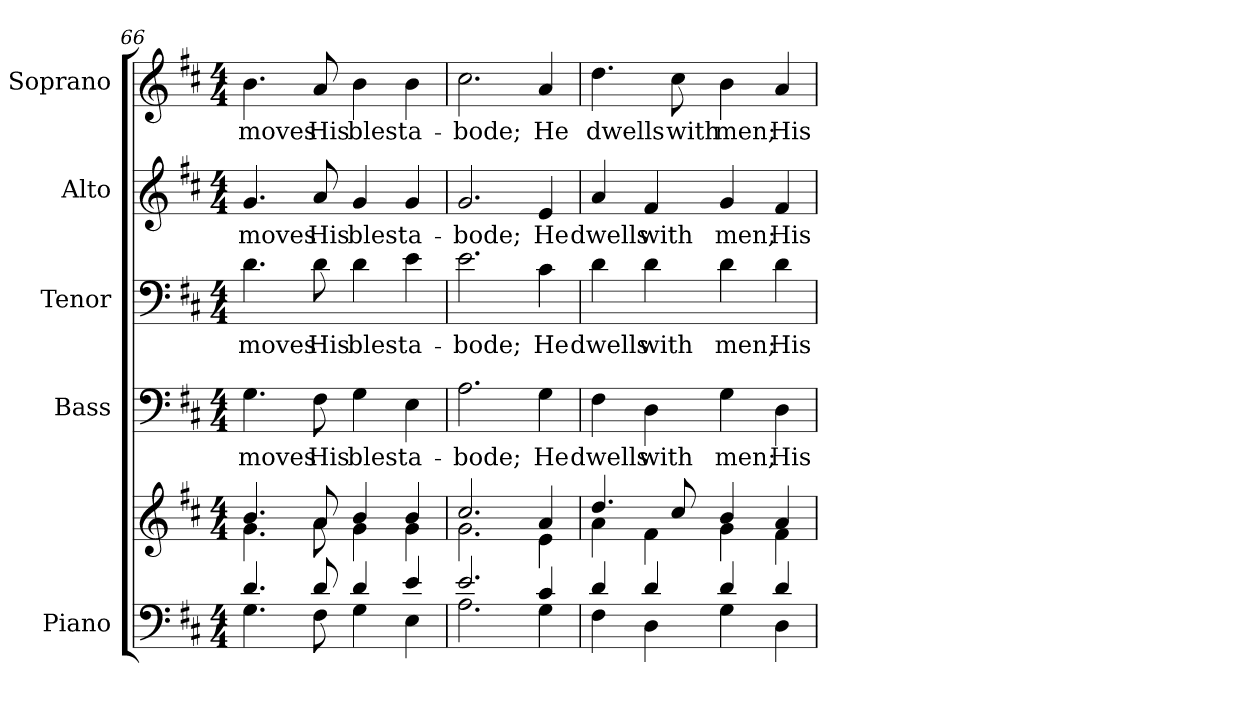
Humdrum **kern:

**kern	**kern	**kern	**text	**kern	**text	**kern	**text	**kern	**text
*part5	*part5	*part4	*part4	*part3	*part3	*part2	*part2	*part1	*part1
*staff6	*staff5	*staff4	*staff4	*staff3	*staff3	*staff2	*staff2	*staff1	*staff1
*I"Piano	*	*I"Bass	*	*I"Tenor	*	*I"Alto	*	*I"Soprano	*
*I'Pno.	*	*I'B.	*	*I'T.	*	*I'A.	*	*I'S.	*
*clefF4	*clefG2	*clefF4	*	*clefF4	*	*clefG2	*	*clefG2	*
*k[f#c#]	*k[f#c#]	*k[f#c#]	*	*k[f#c#]	*	*k[f#c#]	*	*k[f#c#]	*
*D:	*D:	*D:	*	*D:	*	*D:	*	*D:	*
*M4/4	*M4/4	*M4/4	*	*M4/4	*	*M4/4	*	*M4/4	*
=66	=66	=66	=66	=66	=66	=66	=66	=66	=66
*^	*^	*	*	*	*	*	*	*	*
!	!	!	!	!	!LO:LY:b:color=#000000	!	!	!	!	!	!
!	!	!	!	!	!	!	!LO:LY:b:color=#000000	!	!	!	!
!	!	!	!	!	!	!	!	!	!LO:LY:b:color=#000000	!	!
!	!	!	!	!	!	!	!	!	!	!	!LO:LY:b:color=#000000
4.di/	4.Gi\	4.bi/	4.gi\	4.Gi\	-moves	4.di\	-moves	4.gi/	-moves	4.bi\	-moves
!	!	!	!	!	!LO:LY:b:color=#000000	!	!	!	!	!	!
!	!	!	!	!	!	!	!LO:LY:b:color=#000000	!	!	!	!
!	!	!	!	!	!	!	!	!	!LO:LY:b:color=#000000	!	!
!	!	!	!	!	!	!	!	!	!	!	!LO:LY:b:color=#000000
8di/	8F#i\	8ai/	8ai\	8F#i\	His	8di\	His	8ai/	His	8ai/	His
!	!	!	!	!	!LO:LY:b:color=#000000	!	!	!	!	!	!
!	!	!	!	!	!	!	!LO:LY:b:color=#000000	!	!	!	!
!	!	!	!	!	!	!	!	!	!LO:LY:b:color=#000000	!	!
!	!	!	!	!	!	!	!	!	!	!	!LO:LY:b:color=#000000
4di/	4Gi\	4bi/	4gi\	4Gi\	blest	4di\	blest	4gi/	blest	4bi\	blest
!	!	!	!	!	!LO:LY:b:color=#000000	!	!	!	!	!	!
!	!	!	!	!	!	!	!LO:LY:b:color=#000000	!	!	!	!
!	!	!	!	!	!	!	!	!	!LO:LY:b:color=#000000	!	!
!	!	!	!	!	!	!	!	!	!	!	!LO:LY:b:color=#000000
4ei/	4Ei\	4bi/	4gi\	4Ei\	a-	4ei\	a-	4gi/	a-	4bi\	a-
!!LO:PB:g=z
=67	=67	=67	=67	=67	=67	=67	=67	=67	=67	=67	=67
!	!	!	!	!	!LO:LY:b:color=#000000	!	!	!	!	!	!
!	!	!	!	!	!	!	!LO:LY:b:color=#000000	!	!	!	!
!	!	!	!	!	!	!	!	!	!LO:LY:b:color=#000000	!	!
!	!	!	!	!	!	!	!	!	!	!	!LO:LY:b:color=#000000
2.ei/	2.Ai\	2.cc#i/	2.gi\	2.Ai\	-bode;	2.ei\	-bode;	2.gi/	-bode;	2.cc#i\	-bode;
!	!	!	!	!	!LO:LY:b:color=#000000	!	!	!	!	!	!
!	!	!	!	!	!	!	!LO:LY:b:color=#000000	!	!	!	!
!	!	!	!	!	!	!	!	!	!LO:LY:b:color=#000000	!	!
!	!	!	!	!	!	!	!	!	!	!	!LO:LY:b:color=#000000
4c#i/	4Gi\	4ai/	4ei\	4Gi\	He	4c#i\	He	4ei/	He	4ai/	He
=68	=68	=68	=68	=68	=68	=68	=68	=68	=68	=68	=68
!	!	!	!	!	!LO:LY:b:color=#000000	!	!	!	!	!	!
!	!	!	!	!	!	!	!LO:LY:b:color=#000000	!	!	!	!
!	!	!	!	!	!	!	!	!	!LO:LY:b:color=#000000	!	!
!	!	!	!	!	!	!	!	!	!	!	!LO:LY:b:color=#000000
4di/	4F#i\	4.ddi/	4ai\	4F#i\	dwells	4di\	dwells	4ai/	dwells	4.ddi\	dwells
!	!	!	!	!	!LO:LY:b:color=#000000	!	!	!	!	!	!
!	!	!	!	!	!	!	!LO:LY:b:color=#000000	!	!	!	!
!	!	!	!	!	!	!	!	!	!LO:LY:b:color=#000000	!	!
4di/	4Di\	.	4f#i\	4Di\	with	4di\	with	4f#i/	with	.	.
!	!	!	!	!	!	!	!	!	!	!	!LO:LY:b:color=#000000
.	.	8cc#i/	.	.	.	.	.	.	.	8cc#i\	with
!	!	!	!	!	!LO:LY:b:color=#000000	!	!	!	!	!	!
!	!	!	!	!	!	!	!LO:LY:b:color=#000000	!	!	!	!
!	!	!	!	!	!	!	!	!	!LO:LY:b:color=#000000	!	!
!	!	!	!	!	!	!	!	!	!	!	!LO:LY:b:color=#000000
4di/	4Gi\	4bi/	4gi\	4Gi\	men;	4di\	men;	4gi/	men;	4bi\	men;
!	!	!	!	!	!LO:LY:b:color=#000000	!	!	!	!	!	!
!	!	!	!	!	!	!	!LO:LY:b:color=#000000	!	!	!	!
!	!	!	!	!	!	!	!	!	!LO:LY:b:color=#000000	!	!
!	!	!	!	!	!	!	!	!	!	!	!LO:LY:b:color=#000000
4di/	4Di\	4ai/	4f#i\	4Di\	His	4di\	His	4f#i/	His	4ai/	His
*v	*v	*	*	*	*	*	*	*	*	*	*
*	*v	*v	*	*	*	*	*	*	*	*
=	=	=	=	=	=	=	=	=	=
*-	*-	*-	*-	*-	*-	*-	*-	*-	*-
